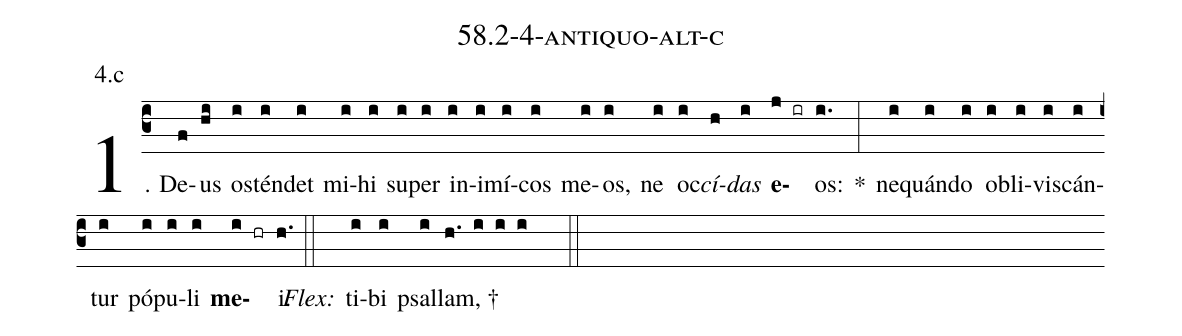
name: 58.2-4-antiquo-alt-c;
annotation: 4.c;
%%
(c3)1. De(f)us(hi) os(i)tén(i)det(i) mi(i)hi(i) su(i)per(i) in(i)i(i)mí(i)cos(i) me(i)os,(i) ne(i) oc(i)<i>cí</i>(h)<i>das</i>(i) <b>e</b>(j ir)os:(i.) *(:) ne(i)quán(i)do(i) ob(i)li(i)vis(i)cán(i)tur(i) pó(i)pu(i)li(i) <b>me</b>(i hr)i.(h.) (::)
<i>Flex:</i>()  ti(i)bi(i) psal(i)lam, †(h. i i i  ::)
